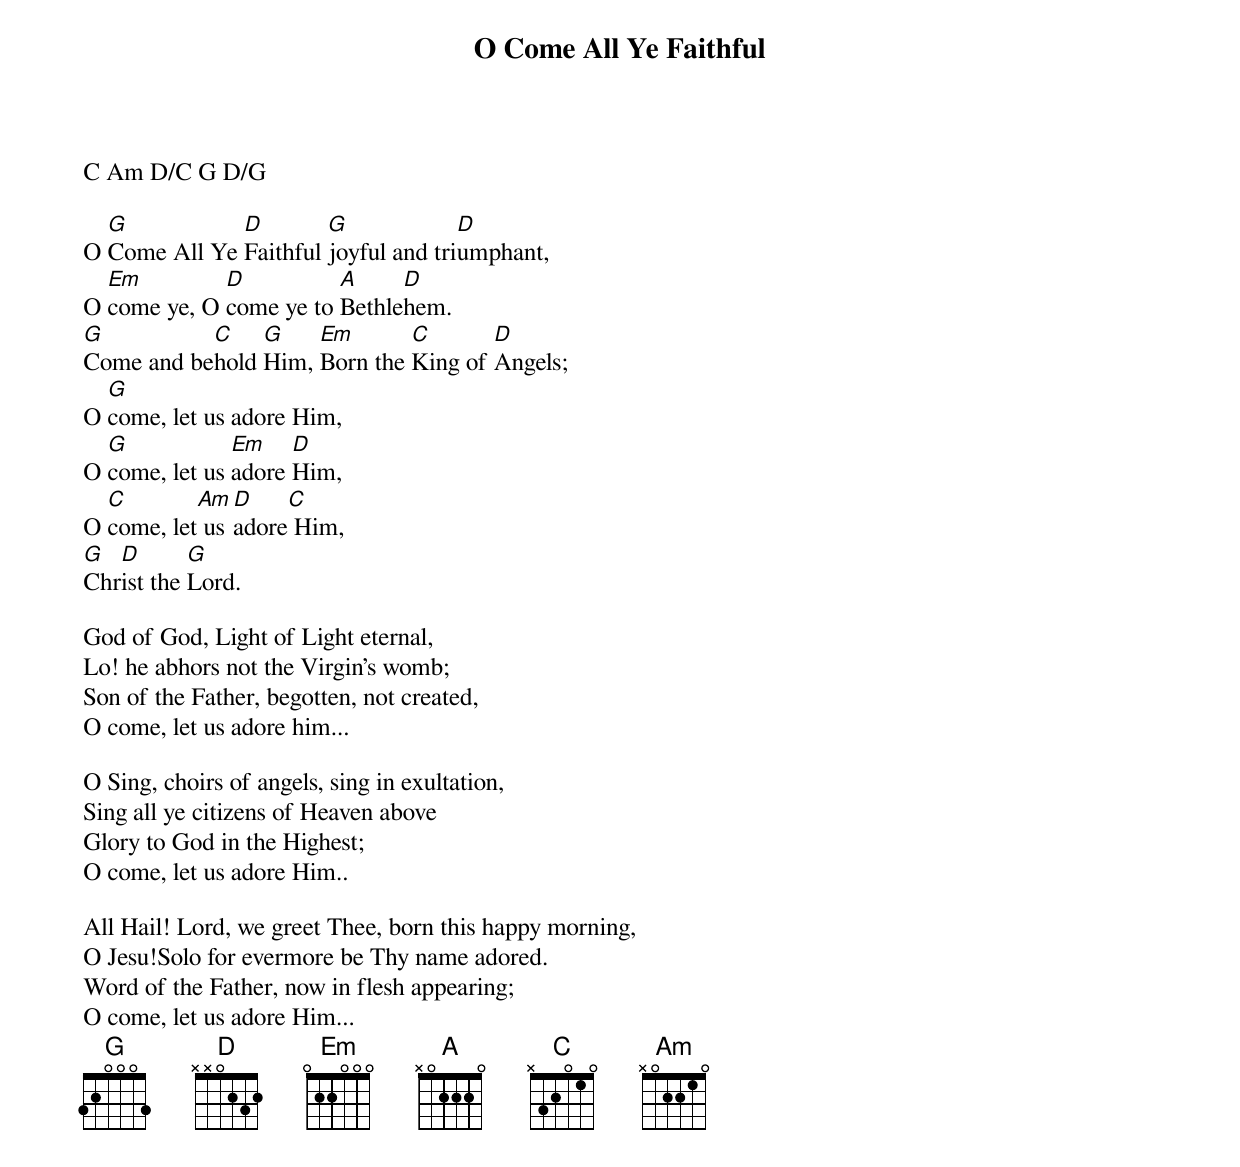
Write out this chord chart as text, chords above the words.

O Come All Ye Faithful

C Am D/C G D/G

  G           D        G             D
O Come All Ye Faithful joyful and triumphant,
  Em         D          A     D
O come ye, O come ye to Bethlehem.
G          C    G    Em       C       D
Come and behold Him, Born the King of Angels;
  G
O come, let us adore Him,
  G            Em    D
O come, let us adore Him,
  C        Am  D    C
O come, let us adore Him,
G  D       G
Christ the Lord.

God of God, Light of Light eternal,
Lo! he abhors not the Virgin's womb;
Son of the Father, begotten, not created,
O come, let us adore him...

O Sing, choirs of angels, sing in exultation,
Sing all ye citizens of Heaven above
Glory to God in the Highest;
O come, let us adore Him..

All Hail! Lord, we greet Thee, born this happy morning,
O Jesu!Solo for evermore be Thy name adored.
Word of the Father, now in flesh appearing;
O come, let us adore Him...
